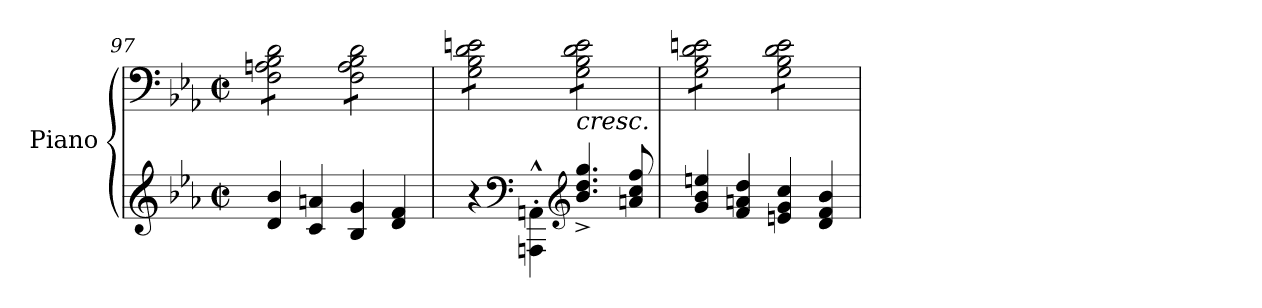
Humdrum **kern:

**kern	**kern
*part1	*part1
*staff2	*staff1
*I"Piano	*
*I'Pno	*
*clefG2	*clefF4
*k[b-e-a-]	*k[b-e-a-]
*M4/4	*M4/4
*met(c|)	*met(c|)
=97	=97
*	*tremolo
4d/ 4b-/	8F\ 8An\ 8B-\ 8d\L
.	8F\ 8An\ 8B-\ 8d\
4c/ 4an/	8F\ 8An\ 8B-\ 8d\
.	8F\ 8An\ 8B-\ 8d\J
4B-/ 4g/	8F\ 8A\ 8B-\ 8d\L
.	8F\ 8A\ 8B-\ 8d\
4d/ 4f/	8F\ 8A\ 8B-\ 8d\
.	8F\ 8A\ 8B-\ 8d\J
=98	=98
4r	8G\ 8B-\ 8d\ 8en\L
.	8G\ 8B-\ 8d\ 8en\
*clefF4	*
4AAAn\'^^ 4AAn\'^^	8G\ 8B-\ 8d\ 8en\
.	8G\ 8B-\ 8d\ 8en\J
*clefG2	*
!	!LO:TX:b:i:t=cresc.
4.b-/^ 4.dd/^ 4.gg/^	8G\ 8B-\ 8d\ 8e\L
.	8G\ 8B-\ 8d\ 8e\
.	8G\ 8B-\ 8d\ 8e\
8an/ 8cc/ 8ff/	8G\ 8B-\ 8d\ 8e\J
=99	=99
4g/ 4b-/ 4een/	8G\ 8B-\ 8d\ 8en\L
.	8G\ 8B-\ 8d\ 8en\
4f/ 4an/ 4dd/	8G\ 8B-\ 8d\ 8en\
.	8G\ 8B-\ 8d\ 8en\J
4en/ 4g/ 4cc/	8G\ 8B-\ 8d\ 8e\L
.	8G\ 8B-\ 8d\ 8e\
4d/ 4f/ 4b-/	8G\ 8B-\ 8d\ 8e\
.	8G\ 8B-\ 8d\ 8e\J
*	*Xtremolo
=	=
*-	*-
